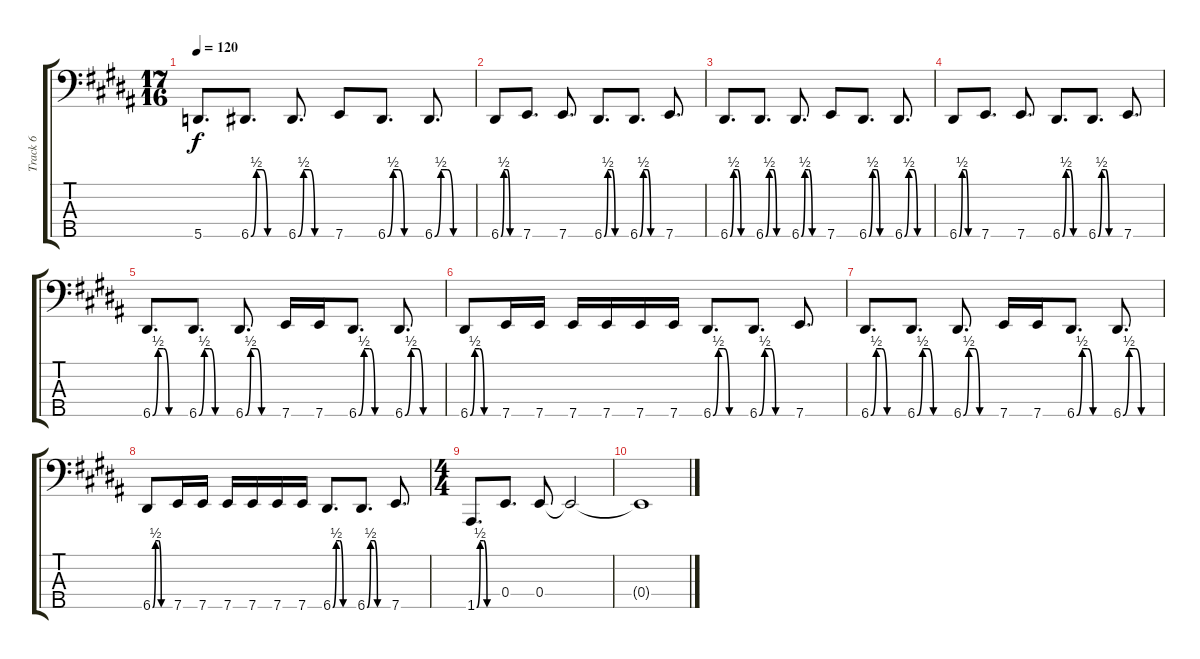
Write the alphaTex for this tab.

\track ("Track 6" "Track 6") {instrument overdrivenguitar}
\staff {score tabs}
\tuning (G2 D2 A1 E1 A0) {hide}
\ts (17 16)
\tempo 120
\clef f4
\ks g#minor
5.5{t}.8{d dy f} 6.5{be (custom 0 0 10 2 20 2 30 0 60 0)}.8{d} 6.5{be (custom 0 0 10 2 20 2 30 0 60 0)}.8{d} 7.5.8 6.5{be (custom 0 0 10 2 20 2 30 0 60 0)}.8{d} 6.5{be (custom 0 0 10 2 20 2 30 0 60 0)}.8{d} |
6.5{be (custom 0 0 10 2 20 2 30 0 60 0)}.8 7.5.8{d} 7.5.8{d} 6.5{be (custom 0 0 10 2 20 2 30 0 60 0)}.8{d} 6.5{be (custom 0 0 10 2 20 2 30 0 60 0)}.8{d} 7.5.8{d} |
6.5{be (custom 0 0 10 2 20 2 30 0 60 0)}.8{d} 6.5{be (custom 0 0 10 2 20 2 30 0 60 0)}.8{d} 6.5{be (custom 0 0 10 2 20 2 30 0 60 0)}.8{d} 7.5.8 6.5{be (custom 0 0 10 2 20 2 30 0 60 0)}.8{d} 6.5{be (custom 0 0 10 2 20 2 30 0 60 0)}.8{d} |
6.5{be (custom 0 0 10 2 20 2 30 0 60 0)}.8 7.5.8{d} 7.5.8{d} 6.5{be (custom 0 0 10 2 20 2 30 0 60 0)}.8{d} 6.5{be (custom 0 0 10 2 20 2 30 0 60 0)}.8{d} 7.5.8{d} |
6.5{be (custom 0 0 10 2 20 2 30 0 60 0)}.8{d} 6.5{be (custom 0 0 10 2 20 2 30 0 60 0)}.8{d} 6.5{be (custom 0 0 10 2 20 2 30 0 60 0)}.8{d} 7.5.16 7.5.16 6.5{be (custom 0 0 10 2 20 2 30 0 60 0)}.8{d} 6.5{be (custom 0 0 10 2 20 2 30 0 60 0)}.8{d} |
6.5{be (custom 0 0 10 2 20 2 30 0 60 0)}.8 7.5.16 7.5.16 7.5.16 7.5.16 7.5.16 7.5.16 6.5{be (custom 0 0 10 2 20 2 30 0 60 0)}.8{d} 6.5{be (custom 0 0 10 2 20 2 30 0 60 0)}.8{d} 7.5.8{d} |
6.5{be (custom 0 0 10 2 20 2 30 0 60 0)}.8{d} 6.5{be (custom 0 0 10 2 20 2 30 0 60 0)}.8{d} 6.5{be (custom 0 0 10 2 20 2 30 0 60 0)}.8{d} 7.5.16 7.5.16 6.5{be (custom 0 0 10 2 20 2 30 0 60 0)}.8{d} 6.5{be (custom 0 0 10 2 20 2 30 0 60 0)}.8{d} |
6.5{be (custom 0 0 10 2 20 2 30 0 60 0)}.8 7.5.16 7.5.16 7.5.16 7.5.16 7.5.16 7.5.16 6.5{be (custom 0 0 10 2 20 2 30 0 60 0)}.8{d} 6.5{be (custom 0 0 10 2 20 2 30 0 60 0)}.8{d} 7.5.8{d} |
\ts (4 4)
1.5{be (custom 0 0 10 2 20 2 30 0 60 0)}.8{d} 0.4.8{d} 0.4.8 0.4{t}.2 |
0.4{t}.1
